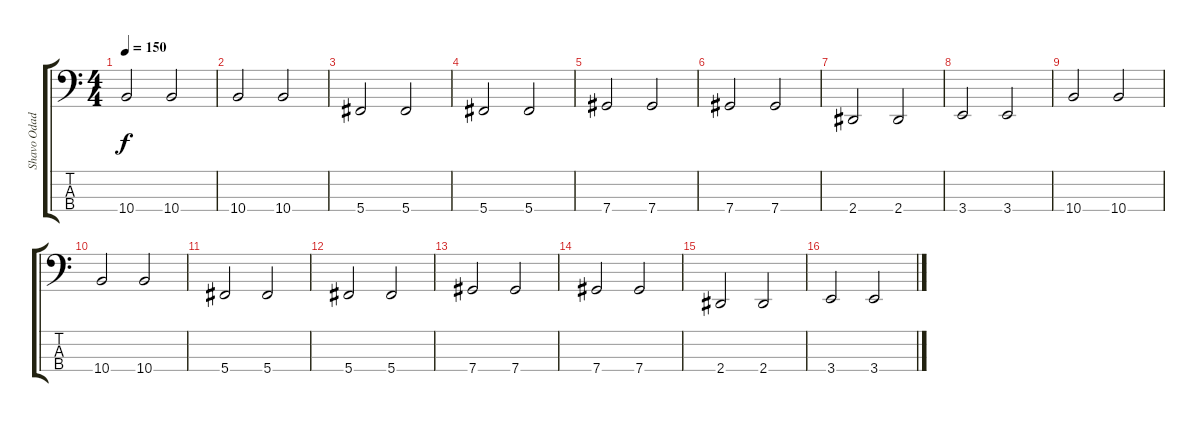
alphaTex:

\track ("Shavo Odadjian" "Shavo Odad") {instrument electricbassfinger}
\staff {score tabs}
\tuning (Gb2 Db2 Ab1 Db1) {hide}
\ts (4 4)
\tempo 150
\clef f4
\ks c
10.4.2{dy f} 10.4.2 |
10.4.2 10.4.2 |
5.4.2 5.4.2 |
5.4.2 5.4.2 |
7.4.2 7.4.2 |
7.4.2 7.4.2 |
2.4.2 2.4.2 |
3.4.2 3.4.2 |
10.4.2 10.4.2 |
10.4.2 10.4.2 |
5.4.2 5.4.2 |
5.4.2 5.4.2 |
7.4.2 7.4.2 |
7.4.2 7.4.2 |
2.4.2 2.4.2 |
3.4.2 3.4.2
